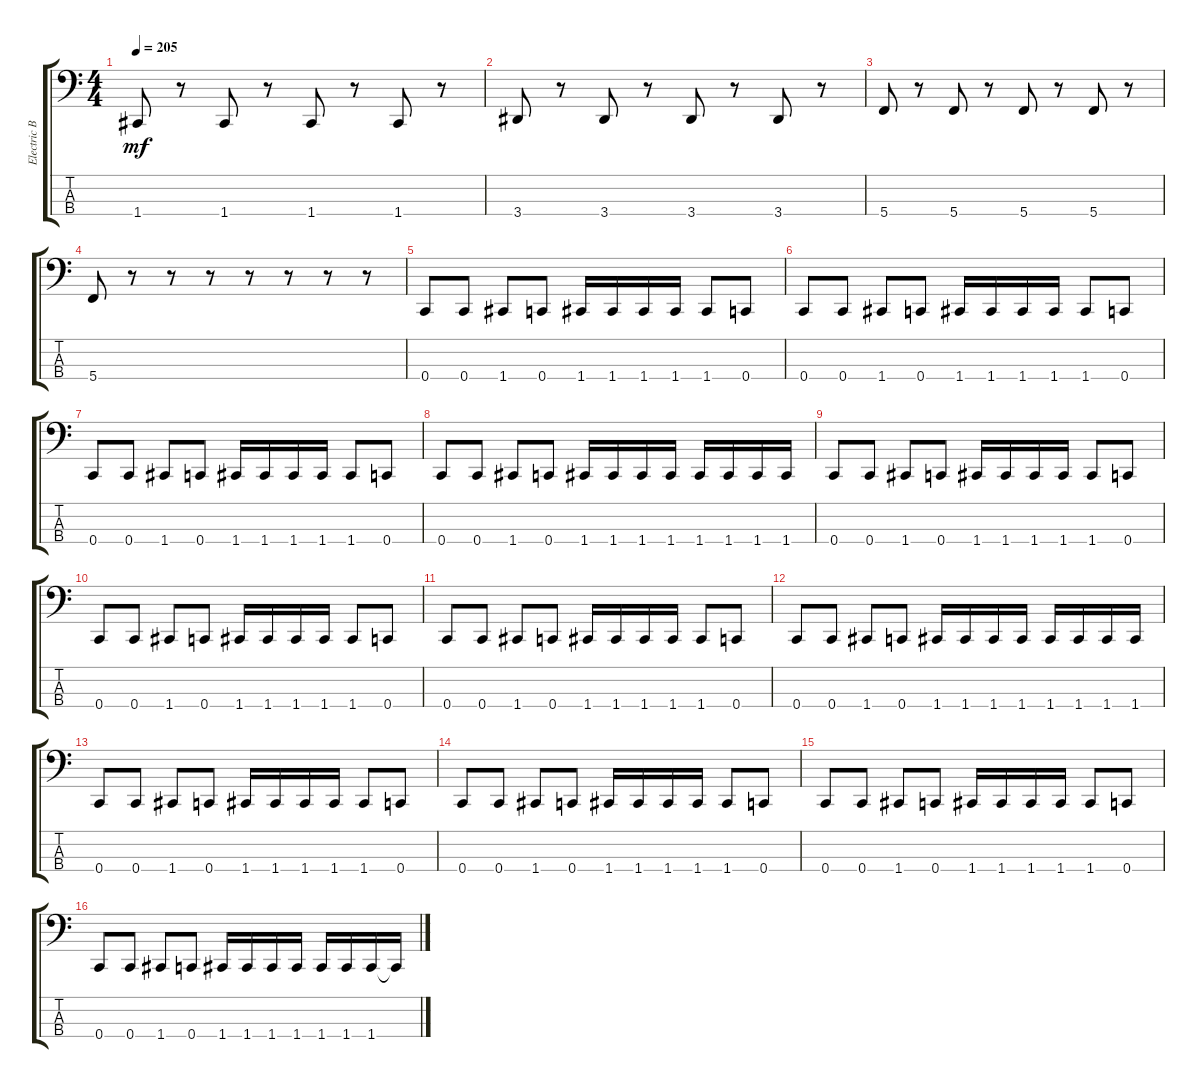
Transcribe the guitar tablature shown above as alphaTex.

\track ("Electric Bass" "Electric B") {instrument electricbasspick}
\staff {score tabs}
\tuning (F2 C2 G1 C1) {hide}
\ts (4 4)
\tempo 205
\clef f4
\ks c
1.4{t}.8{dy mf} r.8 1.4.8 r.8 1.4.8 r.8 1.4.8 r.8 |
3.4.8 r.8 3.4.8 r.8 3.4.8 r.8 3.4.8 r.8 |
5.4.8 r.8 5.4.8 r.8 5.4.8 r.8 5.4.8 r.8 |
5.4.8 r.8 r.8 r.8 r.8 r.8 r.8 r.8 |
0.4.8 0.4.8 1.4.8 0.4.8 1.4.16 1.4.16 1.4.16 1.4.16 1.4.8 0.4.8 |
0.4.8 0.4.8 1.4.8 0.4.8 1.4.16 1.4.16 1.4.16 1.4.16 1.4.8 0.4.8 |
0.4.8 0.4.8 1.4.8 0.4.8 1.4.16 1.4.16 1.4.16 1.4.16 1.4.8 0.4.8 |
0.4.8 0.4.8 1.4.8 0.4.8 1.4.16 1.4.16 1.4.16 1.4.16 1.4.16 1.4.16 1.4.16 1.4.16 |
0.4.8 0.4.8 1.4.8 0.4.8 1.4.16 1.4.16 1.4.16 1.4.16 1.4.8 0.4.8 |
0.4.8 0.4.8 1.4.8 0.4.8 1.4.16 1.4.16 1.4.16 1.4.16 1.4.8 0.4.8 |
0.4.8 0.4.8 1.4.8 0.4.8 1.4.16 1.4.16 1.4.16 1.4.16 1.4.8 0.4.8 |
0.4.8 0.4.8 1.4.8 0.4.8 1.4.16 1.4.16 1.4.16 1.4.16 1.4.16 1.4.16 1.4.16 1.4.16 |
0.4.8 0.4.8 1.4.8 0.4.8 1.4.16 1.4.16 1.4.16 1.4.16 1.4.8 0.4.8 |
0.4.8 0.4.8 1.4.8 0.4.8 1.4.16 1.4.16 1.4.16 1.4.16 1.4.8 0.4.8 |
0.4.8 0.4.8 1.4.8 0.4.8 1.4.16 1.4.16 1.4.16 1.4.16 1.4.8 0.4.8 |
0.4.8 0.4.8 1.4.8 0.4.8 1.4.16 1.4.16 1.4.16 1.4.16 1.4.16 1.4.16 1.4.16 1.4{t}.16
